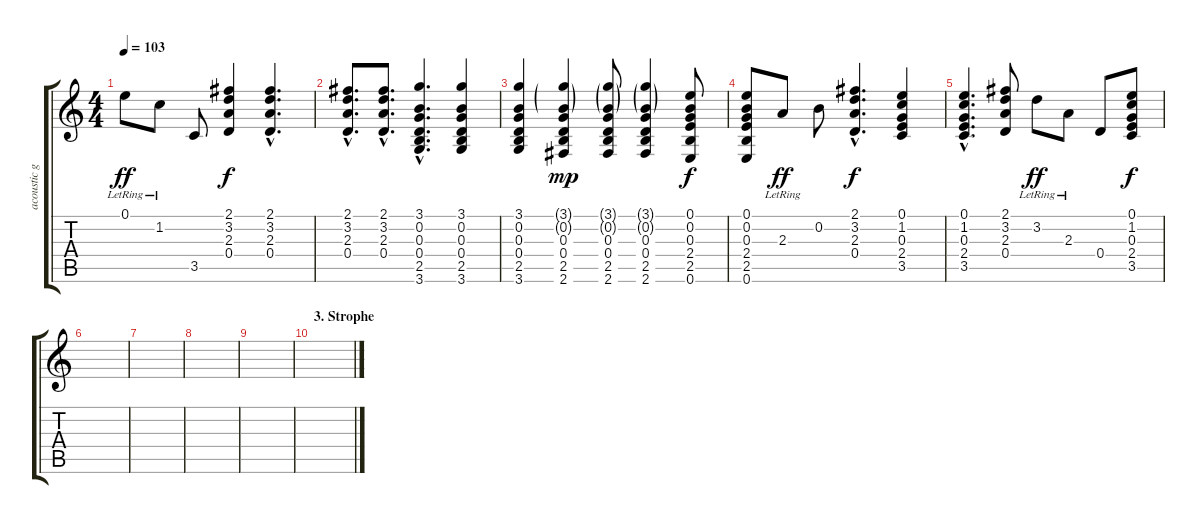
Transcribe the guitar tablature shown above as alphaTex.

\track ("acoustic guitar" "acoustic g") {instrument acousticguitarsteel}
\staff {score tabs}
\tuning (E4 B3 G3 D3 A2 E2) {hide}
\ts (4 4)
\tempo 103
\clef g2
\ks c
0.1{lr}.8{dy ff} 1.2{lr}.8 3.5.8 (2.1 3.2 2.3 0.4).4{dy f} (2.1{hac} 3.2{hac} 2.3{hac} 0.4{hac}).4{d} |
(2.1{hac} 3.2{hac} 2.3{hac} 0.4{hac}).8{d} (2.1{hac} 3.2{hac} 2.3{hac} 0.4{hac}).8{d} (3.1{hac} 0.2{hac} 0.3{hac} 0.4{hac} 2.5{hac} 3.6{hac}).4{d} (3.1 0.2 0.3 0.4 2.5 3.6).4 |
(3.1 0.2 0.3 0.4 2.5 3.6).4 (3.1{g} 0.2{g} 0.3 0.4 2.5 2.6).4{dy mp} (3.1{g} 0.2{g} 0.3 0.4 2.5 2.6).8 (3.1{g} 0.2{g} 0.3 0.4 2.5 2.6).4 (0.1 0.2 0.3 2.4 2.5 0.6).8{dy f} |
(0.1 0.2 0.3 2.4 2.5 0.6).8 2.3{lr}.8{dy ff} 0.2.8 (2.1{hac} 3.2{hac} 2.3{hac} 0.4{hac}).4{d dy f} (0.1 1.2 0.3 2.4 3.5).4 |
(0.1{hac} 1.2{hac} 0.3{hac} 2.4{hac} 3.5{hac}).4{d} (2.1 3.2 2.3 0.4).8 3.2{lr}.8{dy ff} 2.3{lr}.8 0.4.8 (0.1 1.2 0.3 2.4 3.5).8{dy f} |
|
|
|
|
\section ("" "3. Strophe")
